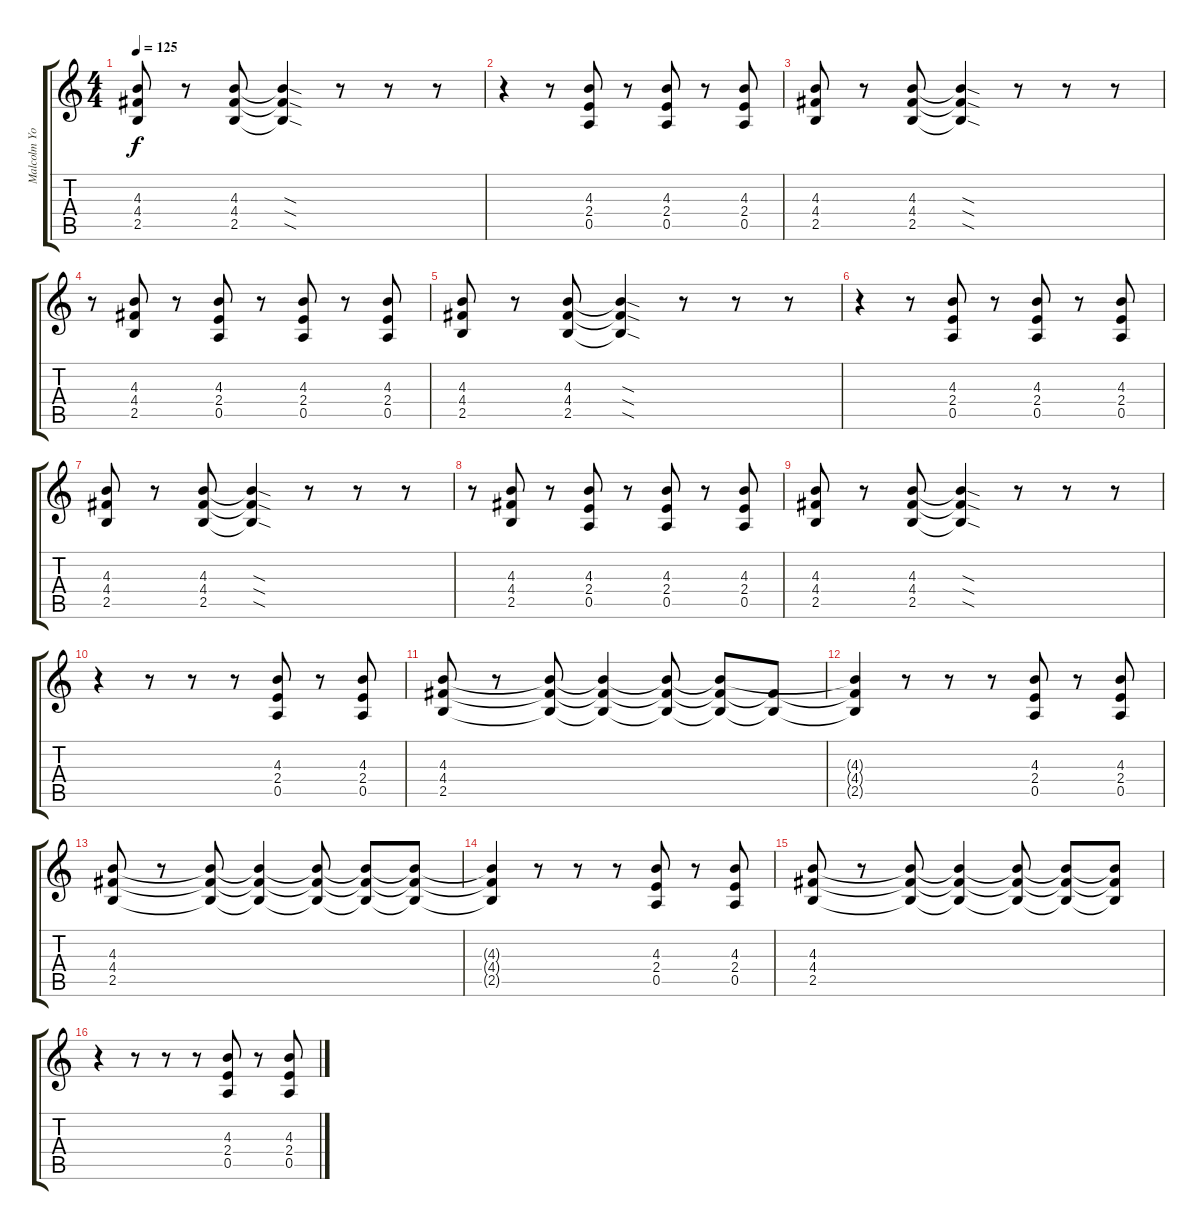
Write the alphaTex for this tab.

\track ("Malcolm Young" "Malcolm Yo") {instrument overdrivenguitar}
\staff {score tabs}
\tuning (E4 B3 G3 D3 A2 E2) {hide}
\ts (4 4)
\tempo 125
\clef g2
\ks c
(4.3 4.4 2.5).8{dy f} r.8 (4.3 4.4 2.5).8 (4.3{sod t} 4.4{sod t} 2.5{sod t}).4 r.8 r.8 r.8 |
r.4 r.8 (4.3 2.4 0.5).8 r.8 (4.3 2.4 0.5).8 r.8 (4.3 2.4 0.5).8 |
(4.3 4.4 2.5).8 r.8 (4.3 4.4 2.5).8 (4.3{sod t} 4.4{sod t} 2.5{sod t}).4 r.8 r.8 r.8 |
r.8 (4.3 4.4 2.5).8 r.8 (4.3 2.4 0.5).8 r.8 (4.3 2.4 0.5).8 r.8 (4.3 2.4 0.5).8 |
(4.3 4.4 2.5).8 r.8 (4.3 4.4 2.5).8 (4.3{sod t} 4.4{sod t} 2.5{sod t}).4 r.8 r.8 r.8 |
r.4 r.8 (4.3 2.4 0.5).8 r.8 (4.3 2.4 0.5).8 r.8 (4.3 2.4 0.5).8 |
(4.3 4.4 2.5).8 r.8 (4.3 4.4 2.5).8 (4.3{sod t} 4.4{sod t} 2.5{sod t}).4 r.8 r.8 r.8 |
r.8 (4.3 4.4 2.5).8 r.8 (4.3 2.4 0.5).8 r.8 (4.3 2.4 0.5).8 r.8 (4.3 2.4 0.5).8 |
(4.3 4.4 2.5).8 r.8 (4.3 4.4 2.5).8 (4.3{sod t} 4.4{sod t} 2.5{sod t}).4 r.8 r.8 r.8 |
r.4 r.8 r.8 r.8 (4.3 2.4 0.5).8 r.8 (4.3 2.4 0.5).8 |
(4.3 4.4 2.5).8 r.8 (4.3{t} 4.4{t} 2.5{t}).8 (4.3{t} 4.4{t} 2.5{t}).4 (4.3{t} 4.4{t} 2.5{t}).8 (4.3{t} 4.4{t} 2.5{t}).8 (4.4{t} 2.5{t}).8 |
(4.3{t} 4.4{t} 2.5{t}).4 r.8 r.8 r.8 (4.3 2.4 0.5).8 r.8 (4.3 2.4 0.5).8 |
(4.3 4.4 2.5).8 r.8 (4.3{t} 4.4{t} 2.5{t}).8 (4.3{t} 4.4{t} 2.5{t}).4 (4.3{t} 4.4{t} 2.5{t}).8 (4.3{t} 4.4{t} 2.5{t}).8 (4.3{t} 4.4{t} 2.5{t}).8 |
(4.3{t} 4.4{t} 2.5{t}).4 r.8 r.8 r.8 (4.3 2.4 0.5).8 r.8 (4.3 2.4 0.5).8 |
(4.3 4.4 2.5).8 r.8 (4.3{t} 4.4{t} 2.5{t}).8 (4.3{t} 4.4{t} 2.5{t}).4 (4.3{t} 4.4{t} 2.5{t}).8 (4.3{t} 4.4{t} 2.5{t}).8 (4.3{t} 4.4{t} 2.5{t}).8 |
r.4 r.8 r.8 r.8 (4.3 2.4 0.5).8 r.8 (4.3 2.4 0.5).8
